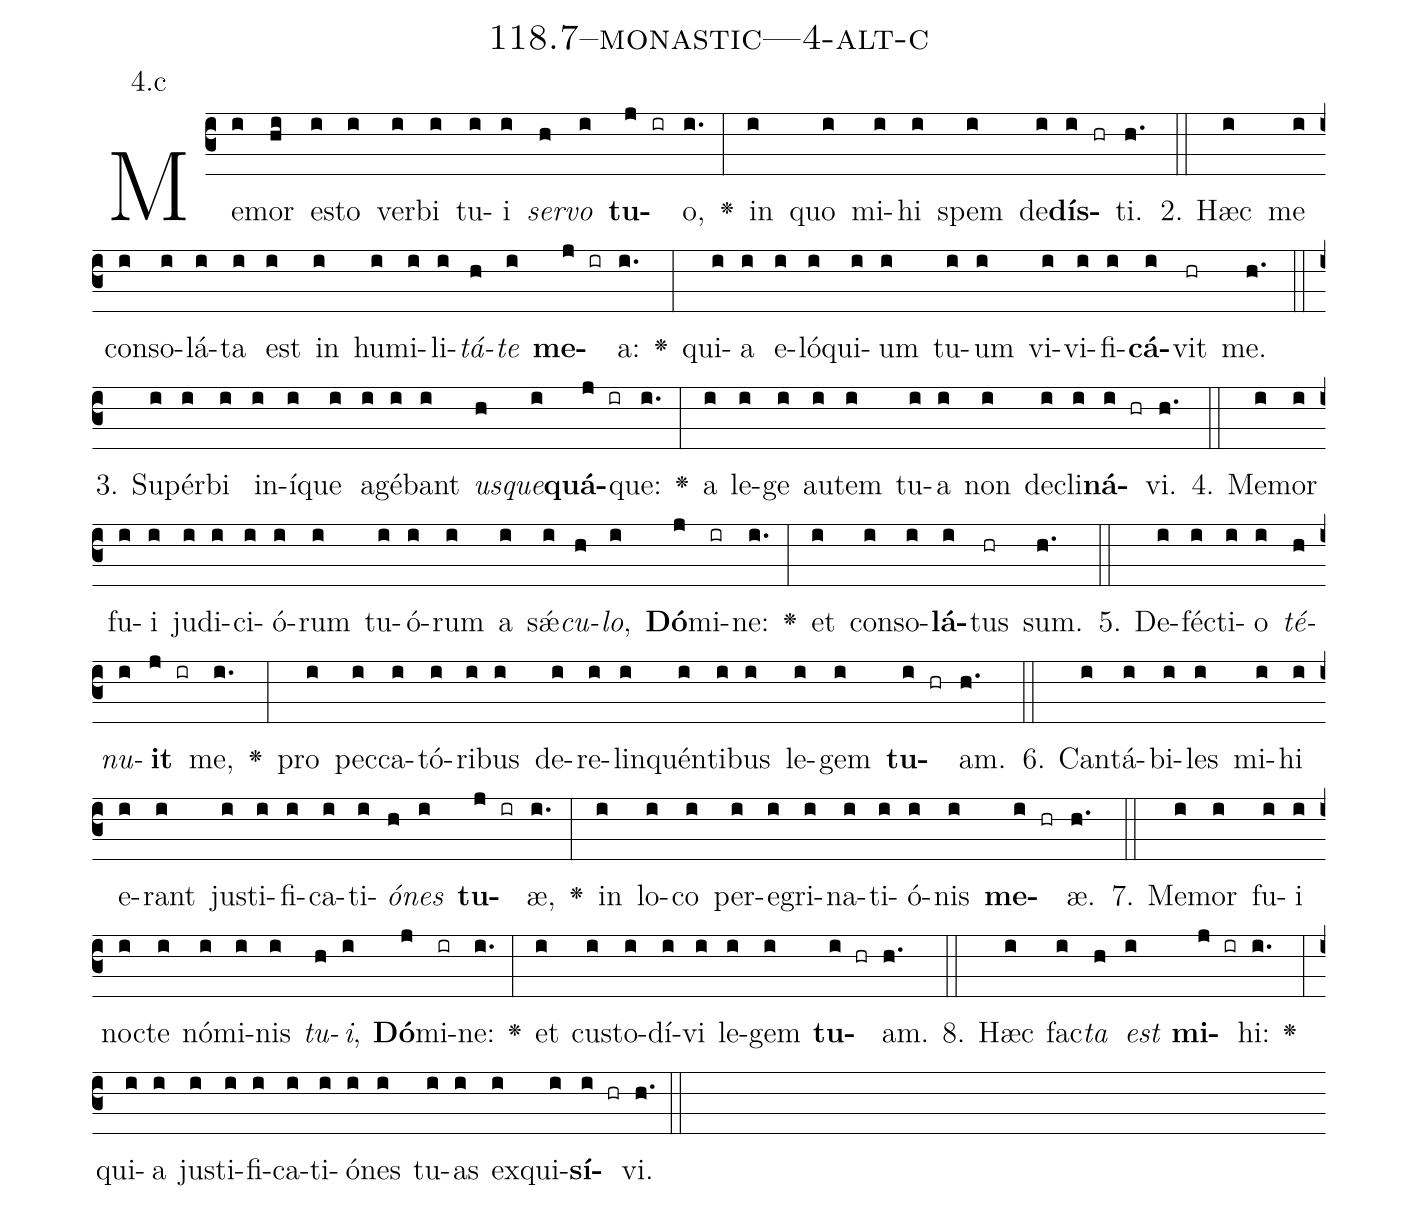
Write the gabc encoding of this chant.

name: 118.7--monastic---4-alt-c;
annotation: 4.c;
%%
(c3)Me(i)mor(hi) es(i)to(i) ver(i)bi(i) tu(i)i(i) <i>ser</i>(h)<i>vo</i>(i) <b>tu</b>(j ir)o,(i.) <v>\greheightstar</v>(:) in(i) quo(i) mi(i)hi(i) spem(i) de(i)<b>dís</b>(i hr)ti.(h.) (::)
2. Hæc(i) me(i) con(i)so(i)lá(i)ta(i) est(i) in(i) hu(i)mi(i)li(i)<i>tá</i>(h)<i>te</i>(i) <b>me</b>(j ir)a:(i.) <v>\greheightstar</v>(:) qui(i)a(i) e(i)ló(i)qui(i)um(i) tu(i)um(i) vi(i)vi(i)fi(i)<b>cá</b>(i)vit(hr) me.(h.) (::)
3. Su(i)pér(i)bi(i) in(i)í(i)que(i) a(i)gé(i)bant(i) <i>us</i>(h)<i>que</i>(i)<b>quá</b>(j ir)que:(i.) <v>\greheightstar</v>(:) a(i) le(i)ge(i) au(i)tem(i) tu(i)a(i) non(i) de(i)cli(i)<b>ná</b>(i hr)vi.(h.) (::)
4. Me(i)mor(i) fu(i)i(i) ju(i)di(i)ci(i)ó(i)rum(i) tu(i)ó(i)rum(i) a(i) sǽ(i)<i>cu</i>(h)<i>lo</i>,(i) <b>Dó</b>(j)mi(ir)ne:(i.) <v>\greheightstar</v>(:) et(i) con(i)so(i)<b>lá</b>(i)tus(hr) sum.(h.) (::)
5. De(i)féc(i)ti(i)o(i) <i>té</i>(h)<i>nu</i>(i)<b>it</b>(j ir) me,(i.) <v>\greheightstar</v>(:) pro(i) pec(i)ca(i)tó(i)ri(i)bus(i) de(i)re(i)lin(i)quén(i)ti(i)bus(i) le(i)gem(i) <b>tu</b>(i hr)am.(h.) (::)
6. Can(i)tá(i)bi(i)les(i) mi(i)hi(i) e(i)rant(i) jus(i)ti(i)fi(i)ca(i)ti(i)<i>ó</i>(h)<i>nes</i>(i) <b>tu</b>(j ir)æ,(i.) <v>\greheightstar</v>(:) in(i) lo(i)co(i) per(i)e(i)gri(i)na(i)ti(i)ó(i)nis(i) <b>me</b>(i hr)æ.(h.) (::)
7. Me(i)mor(i) fu(i)i(i) noc(i)te(i) nó(i)mi(i)nis(i) <i>tu</i>(h)<i>i</i>,(i) <b>Dó</b>(j)mi(ir)ne:(i.) <v>\greheightstar</v>(:) et(i) cus(i)to(i)dí(i)vi(i) le(i)gem(i) <b>tu</b>(i hr)am.(h.) (::)
8. Hæc(i) fac(i)<i>ta</i>(h) <i>est</i>(i) <b>mi</b>(j ir)hi:(i.) <v>\greheightstar</v>(:) qui(i)a(i) jus(i)ti(i)fi(i)ca(i)ti(i)ó(i)nes(i) tu(i)as(i) ex(i)qui(i)<b>sí</b>(i hr)vi.(h.) (::)
